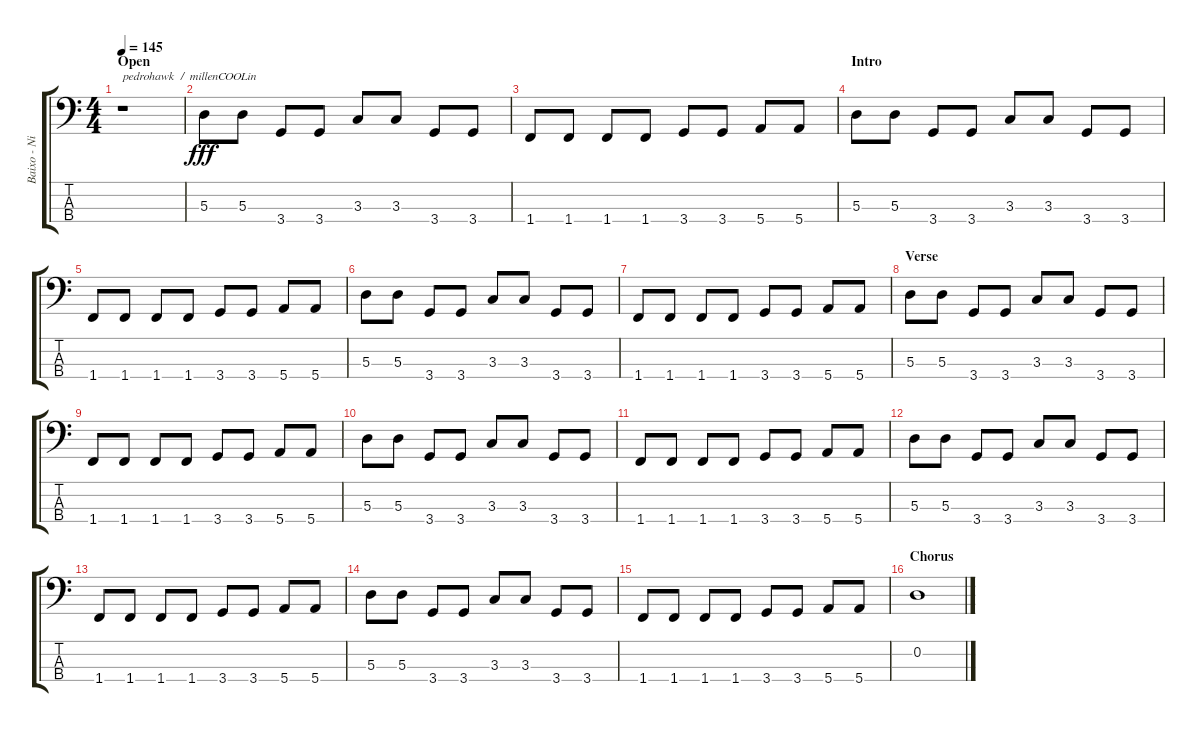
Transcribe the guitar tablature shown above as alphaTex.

\track ("Baixo - Nikola" "Baixo - Ni") {instrument electricbasspick}
\staff {score tabs}
\tuning (G2 D2 A1 E1) {hide}
\ts (4 4)
\section ("" "Open")
\tempo 145
\clef f4
\ks c
r.1{txt "pedrohawk  /  millenCOOLin" dy fff instrument electricbasspick} |
5.3.8 5.3.8 3.4.8 3.4.8 3.3.8 3.3.8 3.4.8 3.4.8 |
1.4.8 1.4.8 1.4.8 1.4.8 3.4.8 3.4.8 5.4.8 5.4.8 |
\section ("" "Intro")
5.3.8 5.3.8 3.4.8 3.4.8 3.3.8 3.3.8 3.4.8 3.4.8 |
1.4.8 1.4.8 1.4.8 1.4.8 3.4.8 3.4.8 5.4.8 5.4.8 |
5.3.8 5.3.8 3.4.8 3.4.8 3.3.8 3.3.8 3.4.8 3.4.8 |
1.4.8 1.4.8 1.4.8 1.4.8 3.4.8 3.4.8 5.4.8 5.4.8 |
\section ("" "Verse")
5.3.8 5.3.8 3.4.8 3.4.8 3.3.8 3.3.8 3.4.8 3.4.8 |
1.4.8 1.4.8 1.4.8 1.4.8 3.4.8 3.4.8 5.4.8 5.4.8 |
5.3.8 5.3.8 3.4.8 3.4.8 3.3.8 3.3.8 3.4.8 3.4.8 |
1.4.8 1.4.8 1.4.8 1.4.8 3.4.8 3.4.8 5.4.8 5.4.8 |
5.3.8 5.3.8 3.4.8 3.4.8 3.3.8 3.3.8 3.4.8 3.4.8 |
1.4.8 1.4.8 1.4.8 1.4.8 3.4.8 3.4.8 5.4.8 5.4.8 |
5.3.8 5.3.8 3.4.8 3.4.8 3.3.8 3.3.8 3.4.8 3.4.8 |
1.4.8 1.4.8 1.4.8 1.4.8 3.4.8 3.4.8 5.4.8 5.4.8 |
\section ("" "Chorus")
0.2.1
